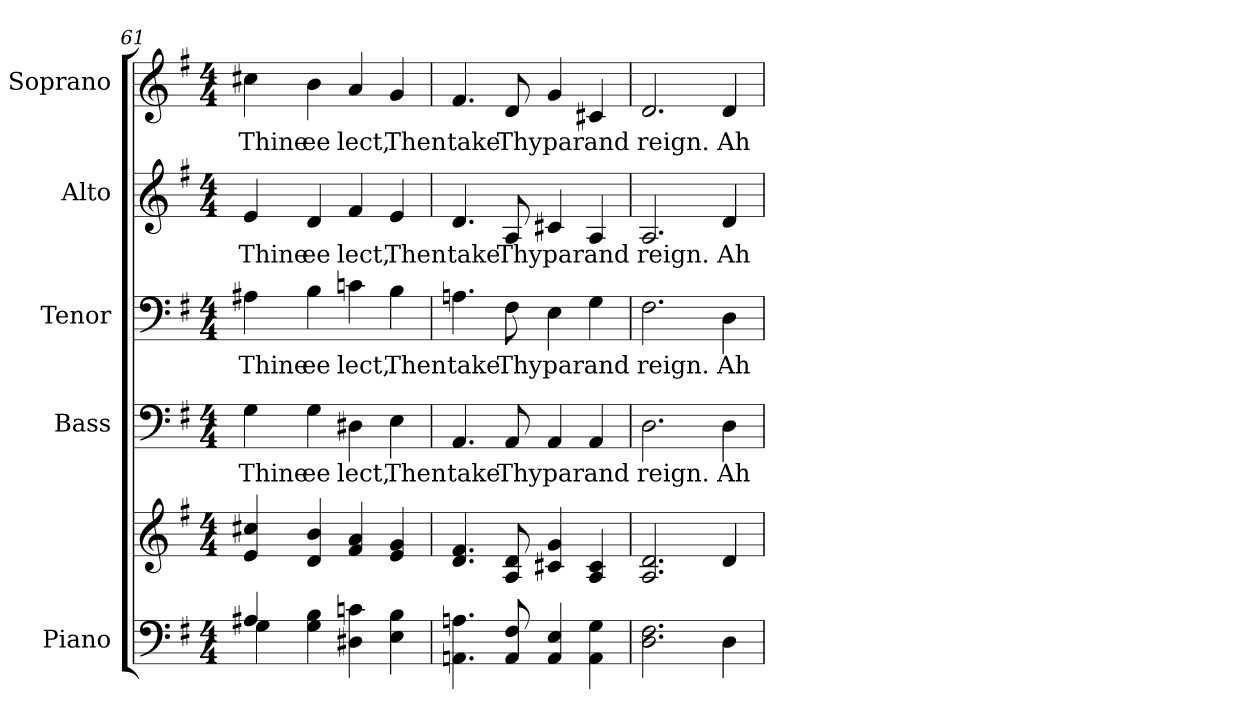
**kern	**kern	**kern	**text	**kern	**text	**kern	**text	**kern	**text
*part5	*part5	*part4	*part4	*part3	*part3	*part2	*part2	*part1	*part1
*staff6	*staff5	*staff4	*staff4	*staff3	*staff3	*staff2	*staff2	*staff1	*staff1
*I"Piano	*	*I"Bass	*	*I"Tenor	*	*I"Alto	*	*I"Soprano	*
*I'Pno.	*	*I'B.	*	*I'T.	*	*I'A.	*	*I'S.	*
*clefF4	*clefG2	*clefF4	*	*clefF4	*	*clefG2	*	*clefG2	*
*k[f#]	*k[f#]	*k[f#]	*	*k[f#]	*	*k[f#]	*	*k[f#]	*
*G:	*G:	*G:	*	*G:	*	*G:	*	*G:	*
*M4/4	*M4/4	*M4/4	*	*M4/4	*	*M4/4	*	*M4/4	*
=61	=61	=61	=61	=61	=61	=61	=61	=61	=61
*^	*	*	*	*	*	*	*	*	*
!	!	!	!	!LO:LY:b:color=#000000	!	!	!	!	!	!
!	!	!	!	!	!	!LO:LY:b:color=#000000	!	!	!	!
!	!	!	!	!	!	!	!	!LO:LY:b:color=#000000	!	!
!	!	!	!	!	!	!	!	!	!	!LO:LY:b:color=#000000
4A#Xi/	4Gi\	4ei/ 4cc#Xi	4Gi\	Thine	4A#Xi\	Thine	4ei/	Thine	4cc#Xi\	Thine
!	!	!	!	!LO:LY:b:color=#000000	!	!	!	!	!	!
!	!	!	!	!	!	!LO:LY:b:color=#000000	!	!	!	!
!	!	!	!	!	!	!	!	!LO:LY:b:color=#000000	!	!
!	!	!	!	!	!	!	!	!	!	!LO:LY:b:color=#000000
4Gi\ 4Bi	4ryy	4di/ 4bi	4Gi\	ee	4Bi\	ee	4di/	ee	4bi\	ee
!	!	!	!	!LO:LY:b:color=#000000	!	!	!	!	!	!
!	!	!	!	!	!	!LO:LY:b:color=#000000	!	!	!	!
!	!	!	!	!	!	!	!	!LO:LY:b:color=#000000	!	!
!	!	!	!	!	!	!	!	!	!	!LO:LY:b:color=#000000
4D#Xi\ 4cni	2ryy	4f#i/ 4ai	4D#Xi\	lect,	4cni\	lect,	4f#i/	lect,	4ai/	lect,
!	!	!	!	!LO:LY:b:color=#000000	!	!	!	!	!	!
!	!	!	!	!	!	!LO:LY:b:color=#000000	!	!	!	!
!	!	!	!	!	!	!	!	!LO:LY:b:color=#000000	!	!
!	!	!	!	!	!	!	!	!	!	!LO:LY:b:color=#000000
4Ei\ 4Bi	.	4ei/ 4gi	4Ei\	Then	4Bi\	Then	4ei/	Then	4gi/	Then
*v	*v	*	*	*	*	*	*	*	*	*
!!LO:PB:g=z
=62	=62	=62	=62	=62	=62	=62	=62	=62	=62
!	!	!	!LO:LY:b:color=#000000	!	!	!	!	!	!
!	!	!	!	!	!LO:LY:b:color=#000000	!	!	!	!
!	!	!	!	!	!	!	!LO:LY:b:color=#000000	!	!
!	!	!	!	!	!	!	!	!	!LO:LY:b:color=#000000
4.AAni\ 4.Ani	4.di/ 4.f#i	4.AAi/	take	4.Ani\	take	4.di/	take	4.f#i/	take
!	!	!	!LO:LY:b:color=#000000	!	!	!	!	!	!
!	!	!	!	!	!LO:LY:b:color=#000000	!	!	!	!
!	!	!	!	!	!	!	!LO:LY:b:color=#000000	!	!
!	!	!	!	!	!	!	!	!	!LO:LY:b:color=#000000
8AAi/ 8F#i	8Ai/ 8di	8AAi/	Thy	8F#i\	Thy	8Ai/	Thy	8di/	Thy
!	!	!	!LO:LY:b:color=#000000	!	!	!	!	!	!
!	!	!	!	!	!LO:LY:b:color=#000000	!	!	!	!
!	!	!	!	!	!	!	!LO:LY:b:color=#000000	!	!
!	!	!	!	!	!	!	!	!	!LO:LY:b:color=#000000
4AAi/ 4Ei	4c#Xi/ 4gi	4AAi/	par	4Ei\	par	4c#Xi/	par	4gi/	par
!	!	!	!LO:LY:b:color=#000000	!	!	!	!	!	!
!	!	!	!	!	!LO:LY:b:color=#000000	!	!	!	!
!	!	!	!	!	!	!	!LO:LY:b:color=#000000	!	!
!	!	!	!	!	!	!	!	!	!LO:LY:b:color=#000000
4AAi\ 4Gi	4Ai/ 4c#i	4AAi/	and	4Gi\	and	4Ai/	and	4c#Xi/	and
=63	=63	=63	=63	=63	=63	=63	=63	=63	=63
!	!	!	!LO:LY:b:color=#000000	!	!	!	!	!	!
!	!	!	!	!	!LO:LY:b:color=#000000	!	!	!	!
!	!	!	!	!	!	!	!LO:LY:b:color=#000000	!	!
!	!	!	!	!	!	!	!	!	!LO:LY:b:color=#000000
2.Di\ 2.F#i	2.Ai/ 2.di	2.Di\	reign.	2.F#i\	reign.	2.Ai/	reign.	2.di/	reign.
!	!	!	!LO:LY:b:color=#000000	!	!	!	!	!	!
!	!	!	!	!	!LO:LY:b:color=#000000	!	!	!	!
!	!	!	!	!	!	!	!LO:LY:b:color=#000000	!	!
!	!	!	!	!	!	!	!	!	!LO:LY:b:color=#000000
4Di\	4di/	4Di\	Ah-	4Di\	Ah-	4di/	Ah-	4di/	Ah-
=	=	=	=	=	=	=	=	=	=
*-	*-	*-	*-	*-	*-	*-	*-	*-	*-
